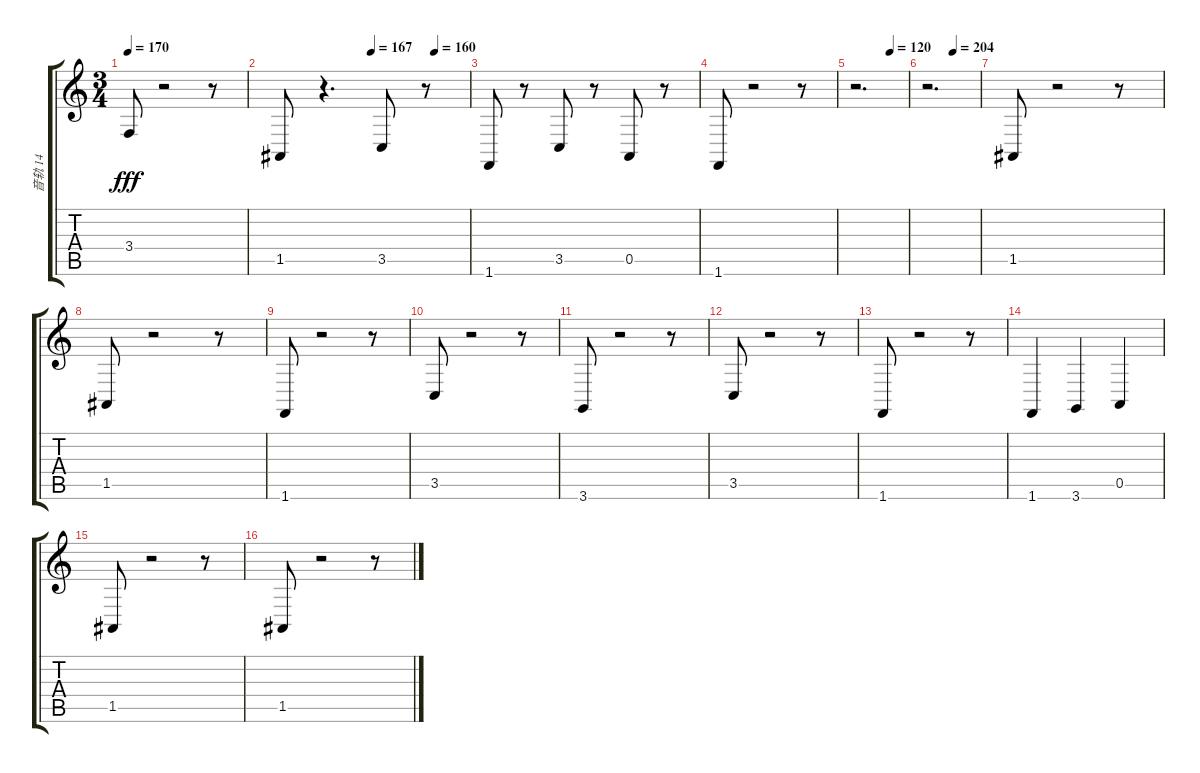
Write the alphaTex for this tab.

\track ("音轨 14" "音轨 14") {instrument stringensemble1}
\staff {score tabs}
\tuning (E4 B3 G3 D3 A2 E2) {hide}
\ts (3 4)
\tempo 170
\clef g2
\ks c
3.4.8{dy fff} r.2 r.8 |
\tempo (167 0.4861111111111111)
\tempo (160 0.8194444444444444)
1.5.8 r.4{d} 3.5.8 r.8 |
1.6.8 r.8 3.5.8 r.8 0.5.8 r.8 |
1.6.8 r.2 r.8 |
\tempo (120 0.6666666666666666)
r.2{d} |
\tempo (204 0.5)
r.2{d} |
1.5.8 r.2 r.8 |
1.5.8 r.2 r.8 |
1.6.8 r.2 r.8 |
3.5.8 r.2 r.8 |
3.6.8 r.2 r.8 |
3.5.8 r.2 r.8 |
1.6.8 r.2 r.8 |
1.6.4 3.6.4 0.5.4 |
1.5.8 r.2 r.8 |
1.5.8 r.2 r.8
